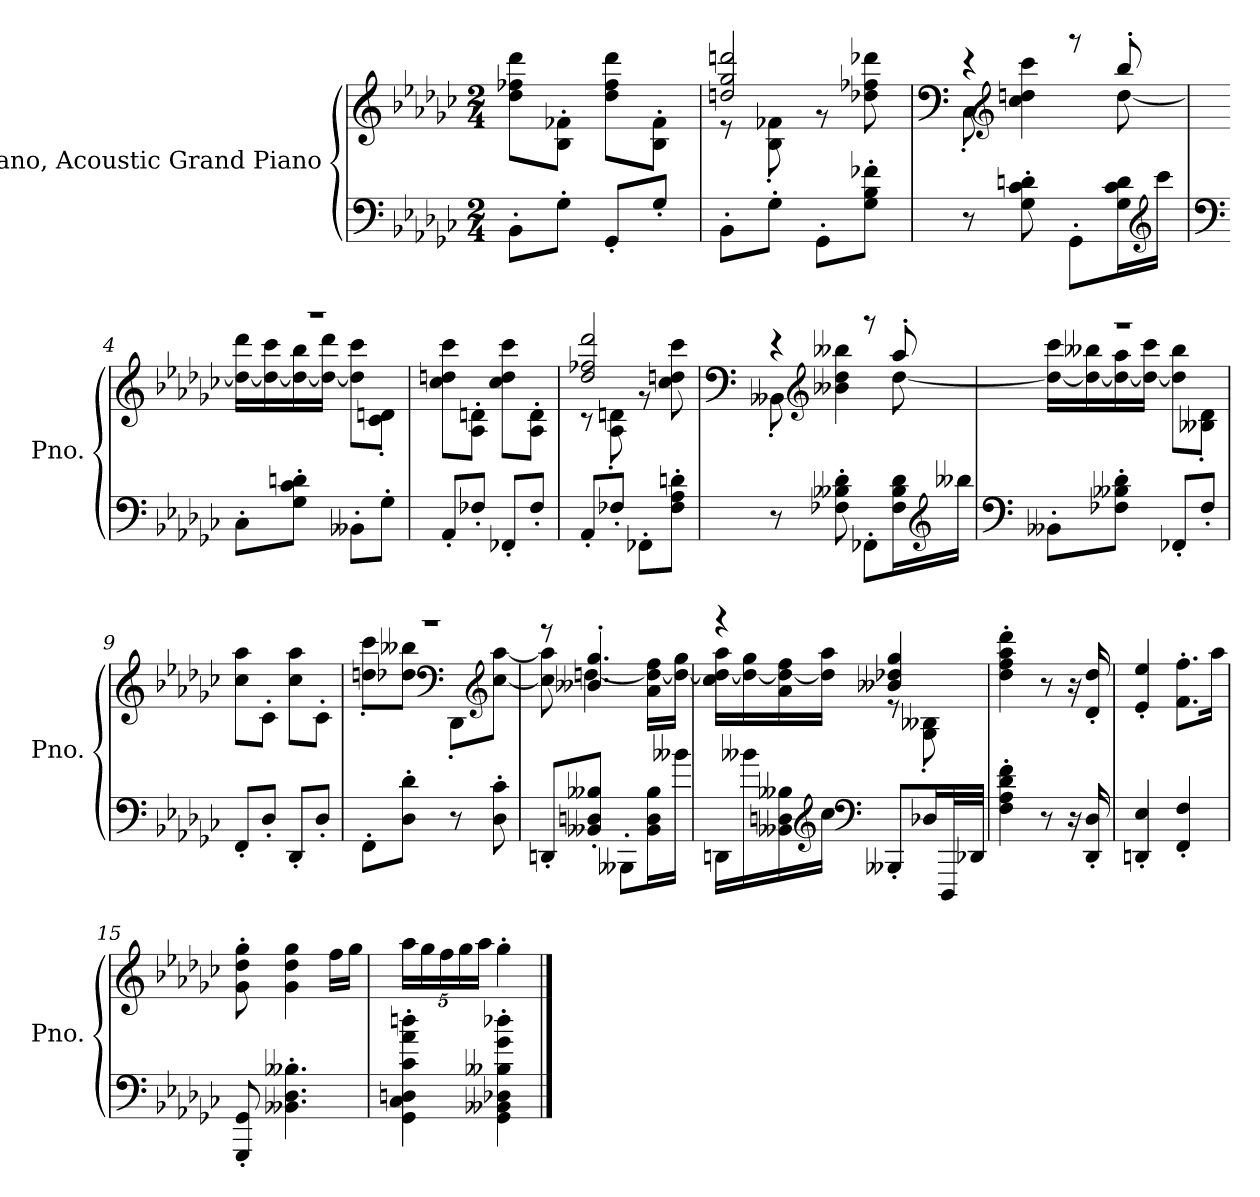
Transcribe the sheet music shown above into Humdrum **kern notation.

**kern	**kern
*part1	*part1
*staff2	*staff1
*I"Piano, Acoustic Grand Piano	*
*I'Pno.	*
*clefF4	*clefG2
*k[b-e-a-d-g-c-]	*k[b-e-a-d-g-c-]
*M2/4	*M2/4
*MM60	*MM60
=1	=1
8BB-'\L	8dd-\ 8ff-X\ 8ddd-\L
8G-'\J	8B-\' 8f-X\'J
8GG-'/L	8dd-\ 8ff-\ 8ddd-\L
8G-'/J	8B-\' 8f-\'J
=2	=2
*	*^
8BB-'\L	2ddn/ 2gg-/ 2dddn/	8r
8G-'\J	.	8B-\' 8f-X\'
8GG-'\L	.	8r
8G-\' 8B-\' 8f-X\'J	.	8dd-X\ 8ff-X\ 8ddd-X\
=3	=3	=3
*	*clefF4	*
8r	4r	8C-'\
*	*clefG2	*
8G-\' 8c-\' 8dn\'	.	4cc-\ 4ddn\ 4ccc-\
8GG-'\L	8r	.
16G-\ 16c-\ 16d\L	8bb-'/	[8dd\
*clefG2	*	*
16ccc-\JJ	.	.
=4	=4	=4
*clefF4	*	*
8C-'\L	2r	16dd\_ 16ddd-\LL
.	.	16dd\_ 16ccc-\
8G-\' 8c-\' 8dn\'J	.	16dd\_ 16bb-\
.	.	16dd\_ 16ddd-\JJ
8BB--X'\L	.	8dd\] 8ccc-\L
8G-'\J	.	8c-\' 8dn\'J
*	*v	*v
=5	=5
8AA-'/L	8cc-\ 8ddn\ 8ccc-\L
8F-X'/J	8A-\' 8dn\'J
8FF-X'/L	8cc-\ 8dd\ 8ccc-\L
8F-'/J	8A-\' 8d\'J
!!LO:LB:g=z
=6	=6
*	*^
8AA-'/L	2dd-/ 2ff-X/ 2ddd-/	8r
8F-X'/J	.	8A-\' 8dn\'
8FF-X'\L	.	8r
8F-\' 8A-\' 8dn\'J	.	8cc-\ 8ddn\ 8ccc-\
=7	=7	=7
*	*clefF4	*
8r	4r	8BB--X'\
*	*clefG2	*
8F-X\' 8B--X\' 8d-\'	.	4b--X\ 4dd-\ 4bb--X\
8FF-X'\L	8r	.
16F-\ 16B--\ 16d-\L	8aa-'/	[8dd-\
*clefG2	*	*
16bb--X\JJ	.	.
=8	=8	=8
*clefF4	*	*
8BB--X'\L	2r	16dd-\_ 16ccc-\LL
.	.	16dd-\_ 16bb--X\
8F-X\' 8B--X\' 8d-\'J	.	16dd-\_ 16aa-\
.	.	16dd-\_ 16ccc-\JJ
8FF-X'/L	.	8dd-\] 8bb--\L
8F-'/J	.	8B--X\' 8d-\'J
*	*v	*v
=9	=9
8FF'/L	8cc-\ 8aa-\L
8D-'/J	8c-'\J
8DD-'/L	8cc-\ 8aa-\L
8D-'/J	8c-'\J
!!LO:LB:g=z
=10	=10
*	*^
8FF'\L	2r	8ddn\' 8ccc-\'L
8D-\' 8d-\'J	.	8dd-X\ 8bb--X\J
*	*clefF4	*
8r	.	8DD-'\L
*	*clefG2	*
8D-\' 8c-\'	.	[8cc-\ [8aa-\J
=11	=11	=11
8DDn'/L	8r	8cc-\] 8aa-\]
8BB--X/' 8Dn/' 8B--X/'J	4.b--X/' 4.gg-/'	[4ddn\
8BBB--X'\L	.	.
16BB--\ 16D\ 16B--\L	.	16a-\ 16dd\_ 16ff\LL
16b--X\JJ	.	16dd\_ 16gg-\JJ
=12	=12	=12
16DDn\LL	4r	16cc-\ 16dd\_ 16aa-\LL
16b--X\	.	16dd\_ 16gg-\
16BB--X\ 16Dn\ 16B--X\	.	16a-\ 16dd\_ 16ff\
*clefG2	*	*
16cc-\JJ	.	16dd\] 16aa-\JJ
*clefF4	*	*
8BBB--X'/L	4b--X/ 4dd-X/ 4gg-/	8r
16D-X/L	.	8G-\' 8B--X\'
32DDD-/L	.	.
32DD-X/JJJ	.	.
*	*v	*v
=13	=13
4F\' 4A-\' 4d-\' 4f\'	4dd-\' 4ff\' 4aa-\' 4ddd-\'
8r	8r
16r	16r
16DD-/' 16D-/'	16d-/' 16dd-/'
=14	=14
4DDn/' 4E-/'	4e-/' 4ee-/'
4FF/' 4F/'	8.f\' 8.ff\'L
.	16aa-\Jk
!!LO:LB:g=z
=15	=15
8GGG-/' 8GG-/'	8g-\' 8dd-\' 8gg-\'
4.BB--X\' 4.D-\' 4.B--X\'	4g-\ 4dd-\ 4gg-\
.	16ff\LL
.	16gg-\JJ
=16	=16
*	*Xbrackettup
4GG-\' 4C-\' 4Dn\' 4c-\' 4a-\' 4ddn\'	20aa-\LL
.	20gg-\
.	20ff\
.	20gg-\
.	20aa-\JJ
4GG-\' 4BB--X\' 4D-X\' 4B--X\' 4g-\' 4dd-X\'	4gg-'\
==	==
*-	*-
